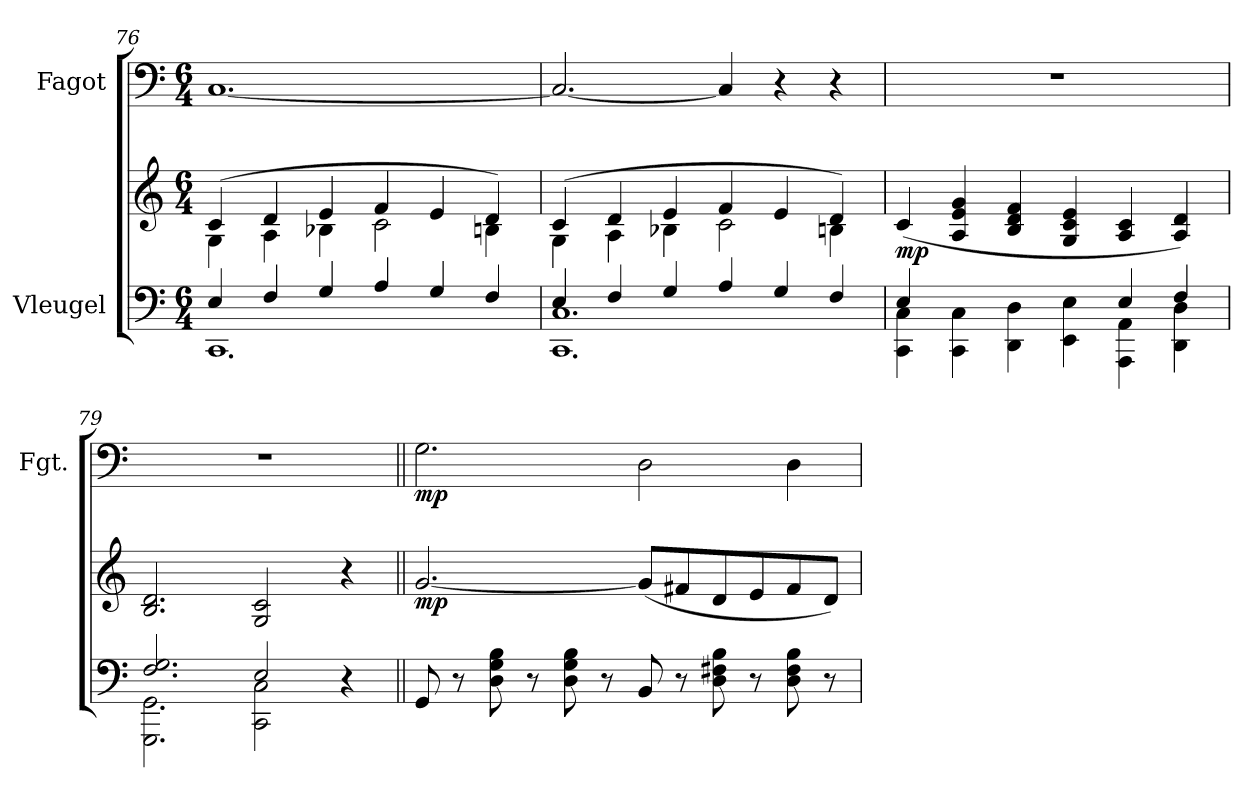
**kern	**kern	**dynam	**kern	**dynam
*part2	*part2	*part2	*part1	*part1
*staff3	*staff2	*staff2/3	*staff1	*staff1
*I"Vleugel	*	*	*I"Fagot	*
*	*	*	*I'Fgt.	*
*clefF4	*clefG2	*	*clefF4	*
*k[]	*k[]	*	*k[]	*
*M6/4	*M6/4	*	*M6/4	*
=76	=76	=76	=76	=76
*^	*^	*	*	*
4E/	1.CC	(>4c/	4G\	.	[1.C	.
4F/	.	4d/	4A\	.	.	.
4G/	.	4e/	4B-X\	.	.	.
4A/	.	4f/	2c\	.	.	.
4G/	.	4e/	.	.	.	.
4F/	.	4d/)	4Bn\	.	.	.
=77	=77	=77	=77	=77	=77	=77
4E/	1.CC 1.C	(>4c/	4G\	.	2.C/_	.
4F/	.	4d/	4A\	.	.	.
4G/	.	4e/	4B-X\	.	.	.
4A/	.	4f/	2c\	.	4C/]	.
4G/	.	4e/	.	.	4r	.
4F/	.	4d/)	4Bn\	.	4r	.
!!LO:LB:g=z
=78	=78	=78	=78	=78	=78	=78
!	!	!	!	!LO:DY:b	!	!
*	*	*v	*v	*	*	*
4E/	4CC\ 4C\	(>4c/	mp	1.r	.
4ryy	4CC\ 4C\	4A/ 4e/ 4g/	.	.	.
4ryy	4DD\ 4D\	4B/ 4d/ 4f/	.	.	.
4ryy	4EE\ 4E\	4G/ 4c/ 4e/	.	.	.
4E/	4AAA\ 4AA\	4A/ 4c/	.	.	.
4F/	4DD\ 4D\	4A/ 4d/)	.	.	.
=79	=79	=79	=79	=79	=79
2.F/ 2.G/	2.GGG\ 2.GG\	2.B/ 2.d/	.	1.r	.
2E/	2CC\ 2C\	2G/ 2c/	.	.	.
4r	4ryy	4r	.	.	.
=80||	=80||	=80||	=80||	=80||	=80||
!	!	!	!LO:DY:b	!	!LO:DY:b
*v	*v	*	*	*	*
8GG/	[2.g/	mp	2.G\	mp
8r	.	.	.	.
8D\ 8G\ 8B\	.	.	.	.
8r	.	.	.	.
8D\ 8G\ 8B\	.	.	.	.
8r	.	.	.	.
8BB/	(8g/L]	.	2D\	.
8r	8f#X/	.	.	.
8D\ 8F#X\ 8B\	8d/	.	.	.
8r	8e/	.	.	.
8D\ 8F#\ 8B\	8f#/	.	4D\	.
8r	8d/J)	.	.	.
=	=	=	=	=
*-	*-	*-	*-	*-
